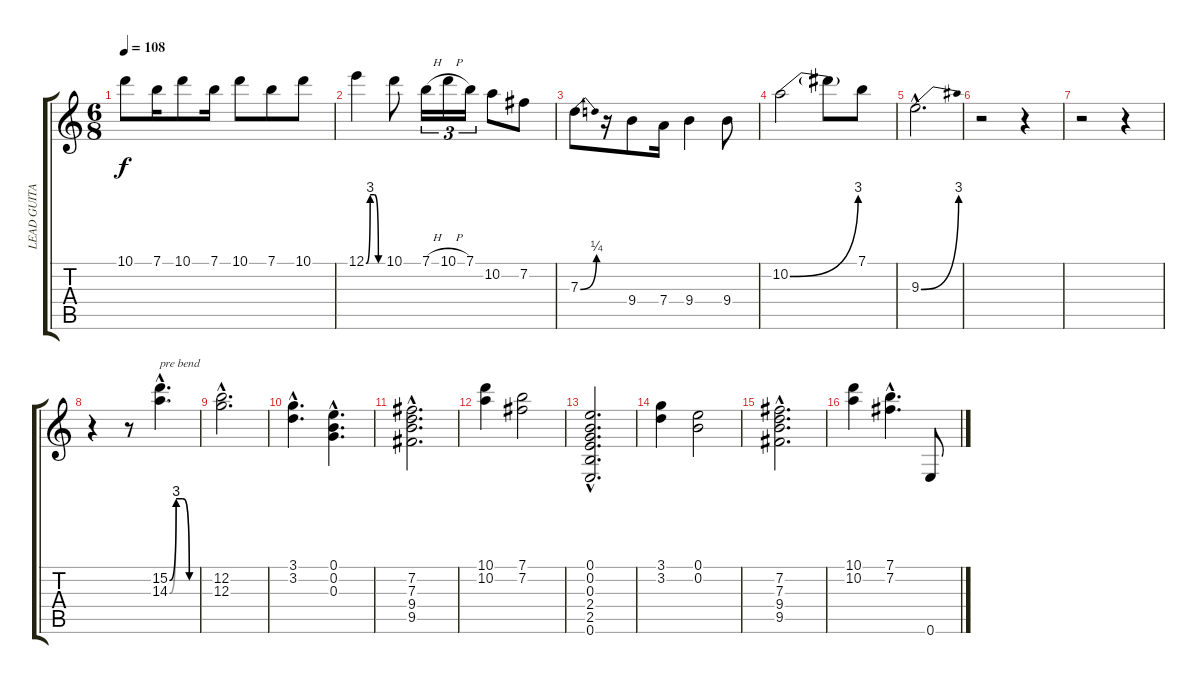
\track ("LEAD GUITAR" "LEAD GUITA") {instrument distortionguitar}
\staff {score tabs}
\tuning (E4 B3 G3 D3 A2 E2) {hide}
\ts (6 8)
\tempo 108
\clef g2
\ks c
10.1.8{dy f} 7.1.16 10.1.8 7.1.16 10.1.8 7.1.8 10.1.8 |
12.1{be (custom 0 0 15 12 30 12 45 0 60 0)}.4 10.1.8 7.1{h}.16{tu (3 2)} 10.1{h}.16{tu (3 2)} 7.1.16{tu (3 2)} 10.2.8 7.2.8 |
7.3{be (bend 0 0 60 1)}.8 r.16 9.4.8 7.4.16 9.4.4 9.4.8 |
10.2{be (bend 0 0 60 12)}.2 10.2{t}.8 7.1.8 |
9.3{be (bend 0 0 60 12) hac}.2{d} |
r.2 r.4 |
r.2 r.4 |
r.4 r.8 (15.2{be (custom 0 0 15 12 30 12 45 0 60 0) hac} 14.3{be (custom 0 0 15 12 30 12 45 0 60 0) hac}).4{d txt "pre bend"} |
(12.2{hac} 12.3{hac}).2{d} |
(3.1{hac} 3.2{hac}).4{d} (0.1{hac} 0.2{hac} 0.3{hac}).4{d} |
(7.2{hac} 7.3{hac} 9.4{hac} 9.5{hac}).2{d} |
(10.1 10.2).4 (7.1 7.2).2 |
(0.1{hac} 0.2{hac} 0.3{hac} 2.4{hac} 2.5{hac} 0.6{hac}).2{d} |
(3.1 3.2).4 (0.1 0.2).2 |
(7.2{hac} 7.3{hac} 9.4{hac} 9.5{hac}).2{d} |
(10.1 10.2).4 (7.1{hac} 7.2{hac}).4{d} 0.6.8
